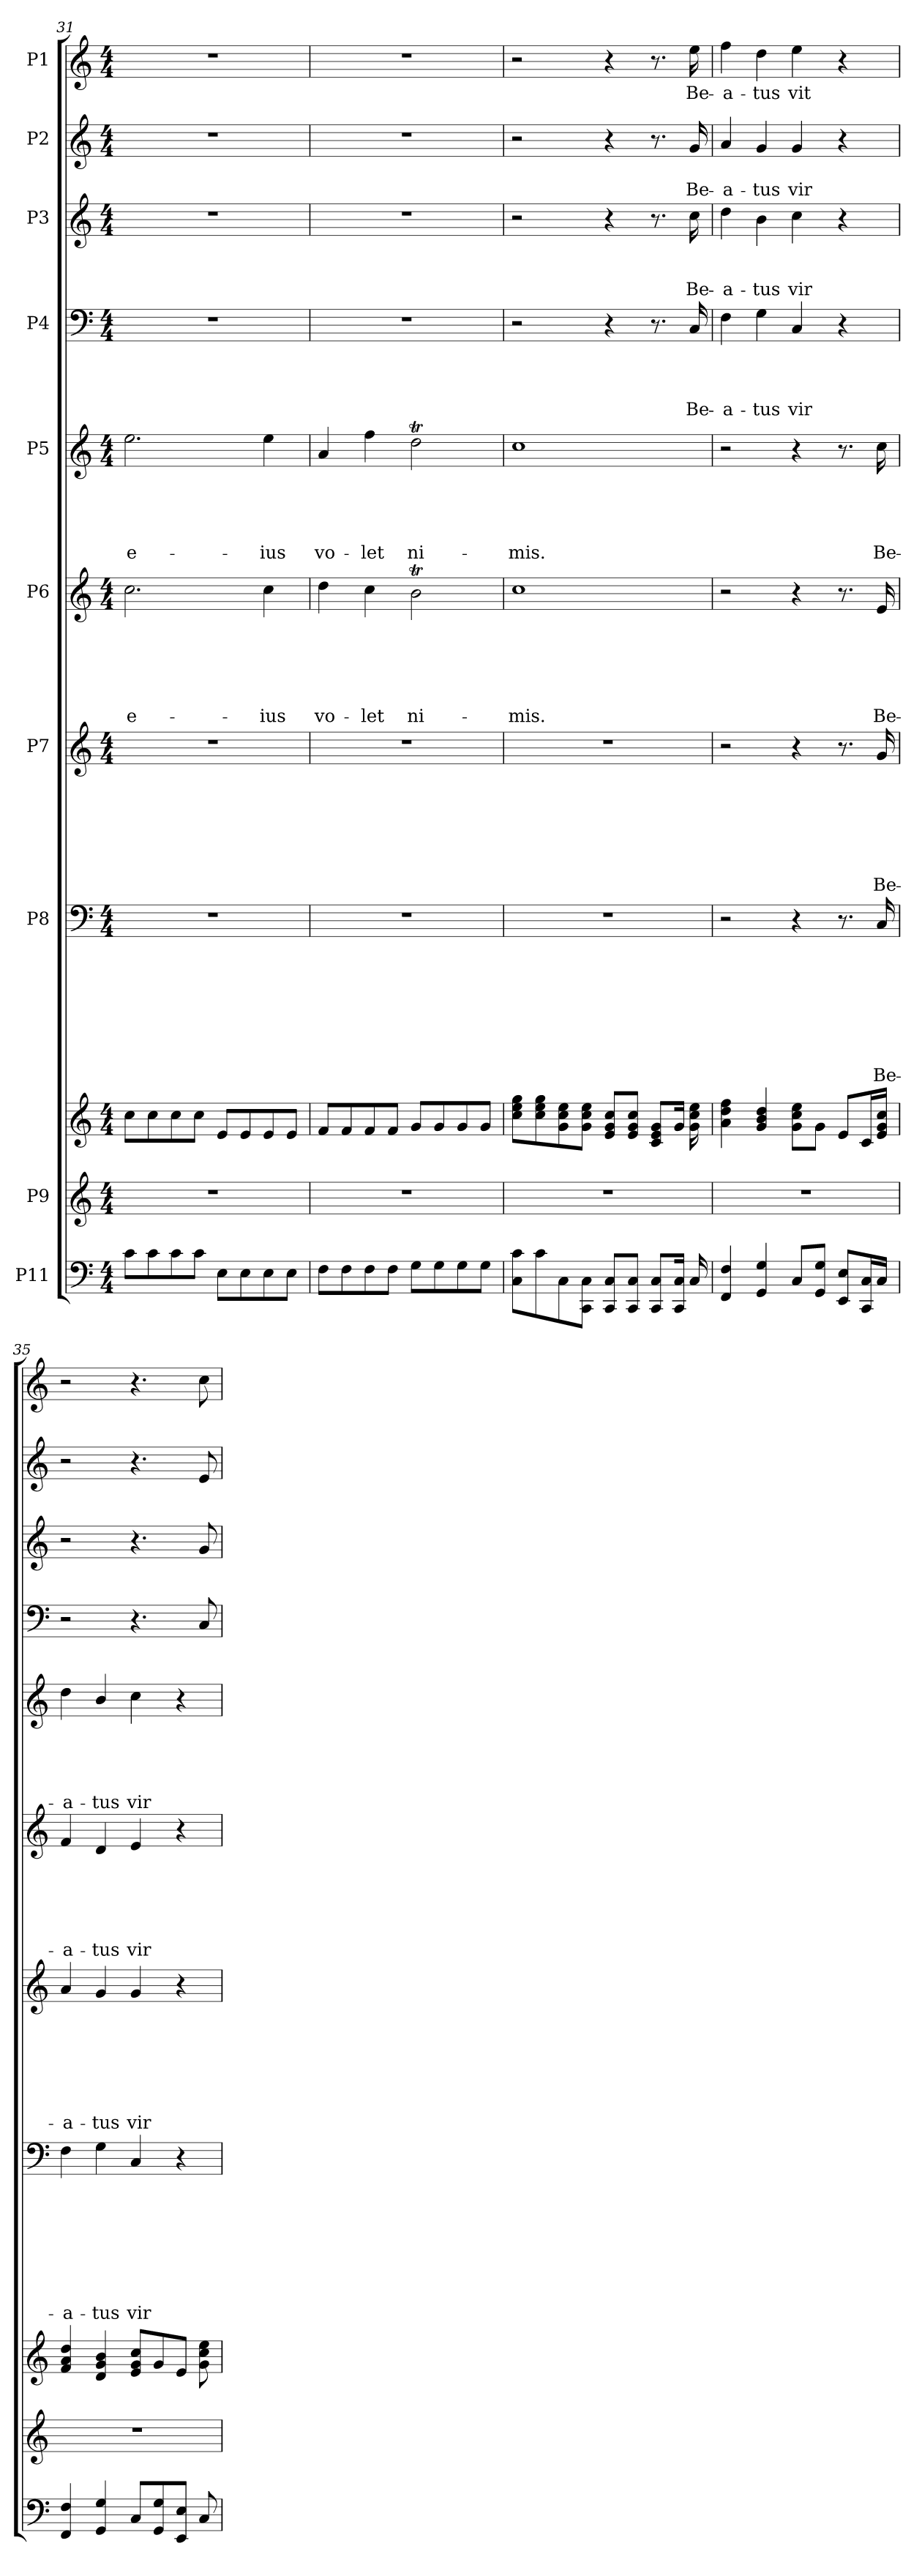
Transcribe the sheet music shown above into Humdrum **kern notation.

**kern	**kern	**kern	**kern	**text	**text	**text	**text	**text	**text	**text	**text	**kern	**text	**text	**text	**text	**text	**text	**text	**kern	**text	**text	**text	**text	**text	**text	**kern	**text	**text	**text	**text	**text	**kern	**text	**text	**text	**text	**kern	**text	**text	**text	**kern	**text	**text	**kern	**text
*part10	*part9	*part9	*part8	*part8	*part8	*part8	*part8	*part8	*part8	*part8	*part8	*part7	*part7	*part7	*part7	*part7	*part7	*part7	*part7	*part6	*part6	*part6	*part6	*part6	*part6	*part6	*part5	*part5	*part5	*part5	*part5	*part5	*part4	*part4	*part4	*part4	*part4	*part3	*part3	*part3	*part3	*part2	*part2	*part2	*part1	*part1
*staff11	*staff10	*staff9	*staff8	*staff8	*staff8	*staff8	*staff8	*staff8	*staff8	*staff8	*staff8	*staff7	*staff7	*staff7	*staff7	*staff7	*staff7	*staff7	*staff7	*staff6	*staff6	*staff6	*staff6	*staff6	*staff6	*staff6	*staff5	*staff5	*staff5	*staff5	*staff5	*staff5	*staff4	*staff4	*staff4	*staff4	*staff4	*staff3	*staff3	*staff3	*staff3	*staff2	*staff2	*staff2	*staff1	*staff1
*I"P11	*I"P9	*	*I"P8	*	*	*	*	*	*	*	*	*I"P7	*	*	*	*	*	*	*	*I"P6	*	*	*	*	*	*	*I"P5	*	*	*	*	*	*I"P4	*	*	*	*	*I"P3	*	*	*	*I"P2	*	*	*I"P1	*
*clefF4	*clefG2	*clefG2	*clefF4	*	*	*	*	*	*	*	*	*clefG2	*	*	*	*	*	*	*	*clefG2	*	*	*	*	*	*	*clefG2	*	*	*	*	*	*clefF4	*	*	*	*	*clefG2	*	*	*	*clefG2	*	*	*clefG2	*
*	*	*	*	*	*	*	*	*	*	*	*	*ITrd7c12	*	*	*	*	*	*	*	*	*	*	*	*	*	*	*	*	*	*	*	*	*	*	*	*	*	*ITrd7c12	*	*	*	*	*	*	*	*
*k[]	*k[]	*k[]	*k[]	*	*	*	*	*	*	*	*	*k[]	*	*	*	*	*	*	*	*k[]	*	*	*	*	*	*	*k[]	*	*	*	*	*	*k[]	*	*	*	*	*k[]	*	*	*	*k[]	*	*	*k[]	*
*C:	*C:	*C:	*C:	*	*	*	*	*	*	*	*	*C:	*	*	*	*	*	*	*	*C:	*	*	*	*	*	*	*C:	*	*	*	*	*	*C:	*	*	*	*	*C:	*	*	*	*C:	*	*	*C:	*
*M4/4	*M4/4	*M4/4	*M4/4	*	*	*	*	*	*	*	*	*M4/4	*	*	*	*	*	*	*	*M4/4	*	*	*	*	*	*	*M4/4	*	*	*	*	*	*M4/4	*	*	*	*	*M4/4	*	*	*	*M4/4	*	*	*M4/4	*
=31	=31	=31	=31	=31	=31	=31	=31	=31	=31	=31	=31	=31	=31	=31	=31	=31	=31	=31	=31	=31	=31	=31	=31	=31	=31	=31	=31	=31	=31	=31	=31	=31	=31	=31	=31	=31	=31	=31	=31	=31	=31	=31	=31	=31	=31	=31
!	!	!	!	!	!	!	!	!	!	!	!	!	!	!	!	!	!	!	!	!	!	!	!	!	!	!LO:LY:b	!	!	!	!	!	!LO:LY:b	!	!	!	!	!	!	!	!	!	!	!	!	!	!
8c\L	1r	8cc\L	1r	.	.	.	.	.	.	.	.	1r	.	.	.	.	.	.	.	2.cc\	.	.	.	.	.	e-	2.ee\	.	.	.	.	e-	1r	.	.	.	.	1r	.	.	.	1r	.	.	1r	.
8c\	.	8cc\	.	.	.	.	.	.	.	.	.	.	.	.	.	.	.	.	.	.	.	.	.	.	.	.	.	.	.	.	.	.	.	.	.	.	.	.	.	.	.	.	.	.	.	.
8c\	.	8cc\	.	.	.	.	.	.	.	.	.	.	.	.	.	.	.	.	.	.	.	.	.	.	.	.	.	.	.	.	.	.	.	.	.	.	.	.	.	.	.	.	.	.	.	.
8c\J	.	8cc\J	.	.	.	.	.	.	.	.	.	.	.	.	.	.	.	.	.	.	.	.	.	.	.	.	.	.	.	.	.	.	.	.	.	.	.	.	.	.	.	.	.	.	.	.
8E\L	.	8e/L	.	.	.	.	.	.	.	.	.	.	.	.	.	.	.	.	.	.	.	.	.	.	.	.	.	.	.	.	.	.	.	.	.	.	.	.	.	.	.	.	.	.	.	.
8E\	.	8e/	.	.	.	.	.	.	.	.	.	.	.	.	.	.	.	.	.	.	.	.	.	.	.	.	.	.	.	.	.	.	.	.	.	.	.	.	.	.	.	.	.	.	.	.
!	!	!	!	!	!	!	!	!	!	!	!	!	!	!	!	!	!	!	!	!	!	!	!	!	!	!LO:LY:b	!	!	!	!	!	!LO:LY:b	!	!	!	!	!	!	!	!	!	!	!	!	!	!
8E\	.	8e/	.	.	.	.	.	.	.	.	.	.	.	.	.	.	.	.	.	4cc\	.	.	.	.	.	-ius	4ee\	.	.	.	.	-ius	.	.	.	.	.	.	.	.	.	.	.	.	.	.
8E\J	.	8e/J	.	.	.	.	.	.	.	.	.	.	.	.	.	.	.	.	.	.	.	.	.	.	.	.	.	.	.	.	.	.	.	.	.	.	.	.	.	.	.	.	.	.	.	.
!!LO:PB:g=z
=32	=32	=32	=32	=32	=32	=32	=32	=32	=32	=32	=32	=32	=32	=32	=32	=32	=32	=32	=32	=32	=32	=32	=32	=32	=32	=32	=32	=32	=32	=32	=32	=32	=32	=32	=32	=32	=32	=32	=32	=32	=32	=32	=32	=32	=32	=32
!	!	!	!	!	!	!	!	!	!	!	!	!	!	!	!	!	!	!	!	!	!	!	!	!	!	!LO:LY:b	!	!	!	!	!	!LO:LY:b	!	!	!	!	!	!	!	!	!	!	!	!	!	!
8F\L	1r	8f/L	1r	.	.	.	.	.	.	.	.	1r	.	.	.	.	.	.	.	4dd\	.	.	.	.	.	vo-	4a/	.	.	.	.	vo-	1r	.	.	.	.	1r	.	.	.	1r	.	.	1r	.
8F\	.	8f/	.	.	.	.	.	.	.	.	.	.	.	.	.	.	.	.	.	.	.	.	.	.	.	.	.	.	.	.	.	.	.	.	.	.	.	.	.	.	.	.	.	.	.	.
!	!	!	!	!	!	!	!	!	!	!	!	!	!	!	!	!	!	!	!	!	!	!	!	!	!	!LO:LY:b	!	!	!	!	!	!LO:LY:b	!	!	!	!	!	!	!	!	!	!	!	!	!	!
8F\	.	8f/	.	.	.	.	.	.	.	.	.	.	.	.	.	.	.	.	.	4cc\	.	.	.	.	.	-let	4ff\	.	.	.	.	-let	.	.	.	.	.	.	.	.	.	.	.	.	.	.
8F\J	.	8f/J	.	.	.	.	.	.	.	.	.	.	.	.	.	.	.	.	.	.	.	.	.	.	.	.	.	.	.	.	.	.	.	.	.	.	.	.	.	.	.	.	.	.	.	.
!	!	!	!	!	!	!	!	!	!	!	!	!	!	!	!	!	!	!	!	!	!	!	!	!	!	!LO:LY:b	!	!	!	!	!	!LO:LY:b	!	!	!	!	!	!	!	!	!	!	!	!	!	!
8G\L	.	8g/L	.	.	.	.	.	.	.	.	.	.	.	.	.	.	.	.	.	2bt\	.	.	.	.	.	ni-	2ddT\	.	.	.	.	ni-	.	.	.	.	.	.	.	.	.	.	.	.	.	.
8G\	.	8g/	.	.	.	.	.	.	.	.	.	.	.	.	.	.	.	.	.	.	.	.	.	.	.	.	.	.	.	.	.	.	.	.	.	.	.	.	.	.	.	.	.	.	.	.
8G\	.	8g/	.	.	.	.	.	.	.	.	.	.	.	.	.	.	.	.	.	.	.	.	.	.	.	.	.	.	.	.	.	.	.	.	.	.	.	.	.	.	.	.	.	.	.	.
8G\J	.	8g/J	.	.	.	.	.	.	.	.	.	.	.	.	.	.	.	.	.	.	.	.	.	.	.	.	.	.	.	.	.	.	.	.	.	.	.	.	.	.	.	.	.	.	.	.
=33	=33	=33	=33	=33	=33	=33	=33	=33	=33	=33	=33	=33	=33	=33	=33	=33	=33	=33	=33	=33	=33	=33	=33	=33	=33	=33	=33	=33	=33	=33	=33	=33	=33	=33	=33	=33	=33	=33	=33	=33	=33	=33	=33	=33	=33	=33
!	!	!	!	!	!	!	!	!	!	!	!	!	!	!	!	!	!	!	!	!	!	!	!	!	!	!LO:LY:b	!	!	!	!	!	!LO:LY:b	!	!	!	!	!	!	!	!	!	!	!	!	!	!
8C\ 8c\L	1r	8cc\ 8ee\ 8gg\L	1r	.	.	.	.	.	.	.	.	1r	.	.	.	.	.	.	.	1cc	.	.	.	.	.	-mis.	1cc	.	.	.	.	-mis.	2r	.	.	.	.	2r	.	.	.	2r	.	.	2r	.
8c\	.	8cc\ 8ee\ 8gg\	.	.	.	.	.	.	.	.	.	.	.	.	.	.	.	.	.	.	.	.	.	.	.	.	.	.	.	.	.	.	.	.	.	.	.	.	.	.	.	.	.	.	.	.
8C\	.	8g\ 8cc\ 8ee\	.	.	.	.	.	.	.	.	.	.	.	.	.	.	.	.	.	.	.	.	.	.	.	.	.	.	.	.	.	.	.	.	.	.	.	.	.	.	.	.	.	.	.	.
8CC\ 8C\J	.	8g\ 8cc\ 8ee\J	.	.	.	.	.	.	.	.	.	.	.	.	.	.	.	.	.	.	.	.	.	.	.	.	.	.	.	.	.	.	.	.	.	.	.	.	.	.	.	.	.	.	.	.
8CC/ 8C/L	.	8e/ 8g/ 8cc/L	.	.	.	.	.	.	.	.	.	.	.	.	.	.	.	.	.	.	.	.	.	.	.	.	.	.	.	.	.	.	4r	.	.	.	.	4r	.	.	.	4r	.	.	4r	.
8CC/ 8C/J	.	8e/ 8g/ 8cc/J	.	.	.	.	.	.	.	.	.	.	.	.	.	.	.	.	.	.	.	.	.	.	.	.	.	.	.	.	.	.	.	.	.	.	.	.	.	.	.	.	.	.	.	.
8CC/ 8C/L	.	8c/ 8e/ 8g/L	.	.	.	.	.	.	.	.	.	.	.	.	.	.	.	.	.	.	.	.	.	.	.	.	.	.	.	.	.	.	8.r	.	.	.	.	8.r	.	.	.	8.r	.	.	8.r	.
16CC/ 16C/Jk	.	16g/Jk	.	.	.	.	.	.	.	.	.	.	.	.	.	.	.	.	.	.	.	.	.	.	.	.	.	.	.	.	.	.	.	.	.	.	.	.	.	.	.	.	.	.	.	.
!	!	!	!	!	!	!	!	!	!	!	!	!	!	!	!	!	!	!	!	!	!	!	!	!	!	!	!	!	!	!	!	!	!	!	!	!	!LO:LY:b	!	!	!	!LO:LY:b	!	!	!LO:LY:b	!	!LO:LY:b
16C/	.	16g\ 16cc\ 16ee\	.	.	.	.	.	.	.	.	.	.	.	.	.	.	.	.	.	.	.	.	.	.	.	.	.	.	.	.	.	.	16C/	.	.	.	Be-	16c\	.	.	Be-	16g/	.	Be-	16ee\	Be-
=34	=34	=34	=34	=34	=34	=34	=34	=34	=34	=34	=34	=34	=34	=34	=34	=34	=34	=34	=34	=34	=34	=34	=34	=34	=34	=34	=34	=34	=34	=34	=34	=34	=34	=34	=34	=34	=34	=34	=34	=34	=34	=34	=34	=34	=34	=34
!	!	!	!	!	!	!	!	!	!	!	!	!	!	!	!	!	!	!	!	!	!	!	!	!	!	!	!	!	!	!	!	!	!	!	!	!	!LO:LY:b	!	!	!	!LO:LY:b	!	!	!LO:LY:b	!	!LO:LY:b
4FF/ 4F/	1r	4a\ 4dd\ 4ff\	2r	.	.	.	.	.	.	.	.	2r	.	.	.	.	.	.	.	2r	.	.	.	.	.	.	2r	.	.	.	.	.	4F\	.	.	.	-a-	4d\	.	.	-a-	4a/	.	-a-	4ff\	-a-
!	!	!	!	!	!	!	!	!	!	!	!	!	!	!	!	!	!	!	!	!	!	!	!	!	!	!	!	!	!	!	!	!	!	!	!	!	!LO:LY:b	!	!	!	!LO:LY:b	!	!	!LO:LY:b	!	!LO:LY:b
4GG/ 4G/	.	4g/ 4b/ 4dd/	.	.	.	.	.	.	.	.	.	.	.	.	.	.	.	.	.	.	.	.	.	.	.	.	.	.	.	.	.	.	4G\	.	.	.	-tus	4B\	.	.	-tus	4g/	.	-tus	4dd\	-tus
!	!	!	!	!	!	!	!	!	!	!	!	!	!	!	!	!	!	!	!	!	!	!	!	!	!	!	!	!	!	!	!	!	!	!	!	!	!LO:LY:b	!	!	!	!LO:LY:b	!	!	!LO:LY:b	!	!LO:LY:b
8C/L	.	8g\ 8cc\ 8ee\L	4r	.	.	.	.	.	.	.	.	4r	.	.	.	.	.	.	.	4r	.	.	.	.	.	.	4r	.	.	.	.	.	4C/	.	.	.	vir	4c\	.	.	vir	4g/	.	vir	4ee\	vit
8GG/ 8G/J	.	8g\J	.	.	.	.	.	.	.	.	.	.	.	.	.	.	.	.	.	.	.	.	.	.	.	.	.	.	.	.	.	.	.	.	.	.	.	.	.	.	.	.	.	.	.	.
8EE/ 8E/L	.	8e/L	8.r	.	.	.	.	.	.	.	.	8.r	.	.	.	.	.	.	.	8.r	.	.	.	.	.	.	8.r	.	.	.	.	.	4r	.	.	.	.	4r	.	.	.	4r	.	.	4r	.
16CC/ 16C/L	.	16c/L	.	.	.	.	.	.	.	.	.	.	.	.	.	.	.	.	.	.	.	.	.	.	.	.	.	.	.	.	.	.	.	.	.	.	.	.	.	.	.	.	.	.	.	.
!	!	!	!	!	!	!	!	!	!	!	!LO:LY:b	!	!	!	!	!	!	!	!LO:LY:b	!	!	!	!	!	!	!LO:LY:b	!	!	!	!	!	!LO:LY:b	!	!	!	!	!	!	!	!	!	!	!	!	!	!
16C/JJ	.	16e/ 16g/ 16cc/JJ	16C/	.	.	.	.	.	.	.	Be-	16G/	.	.	.	.	.	.	Be-	16e/	.	.	.	.	.	Be-	16cc\	.	.	.	.	Be-	.	.	.	.	.	.	.	.	.	.	.	.	.	.
=35	=35	=35	=35	=35	=35	=35	=35	=35	=35	=35	=35	=35	=35	=35	=35	=35	=35	=35	=35	=35	=35	=35	=35	=35	=35	=35	=35	=35	=35	=35	=35	=35	=35	=35	=35	=35	=35	=35	=35	=35	=35	=35	=35	=35	=35	=35
!	!	!	!	!	!	!	!	!	!	!	!LO:LY:b	!	!	!	!	!	!	!	!LO:LY:b	!	!	!	!	!	!	!LO:LY:b	!	!	!	!	!	!LO:LY:b	!	!	!	!	!	!	!	!	!	!	!	!	!	!
4FF/ 4F/	1r	4f/ 4a/ 4dd/	4F\	.	.	.	.	.	.	.	-a-	4A/	.	.	.	.	.	.	-a-	4f/	.	.	.	.	.	-a-	4dd\	.	.	.	.	-a-	2r	.	.	.	.	2r	.	.	.	2r	.	.	2r	.
!	!	!	!	!	!	!	!	!	!	!	!LO:LY:b	!	!	!	!	!	!	!	!LO:LY:b	!	!	!	!	!	!	!LO:LY:b	!	!	!	!	!	!LO:LY:b	!	!	!	!	!	!	!	!	!	!	!	!	!	!
4GG/ 4G/	.	4d/ 4g/ 4b/	4G\	.	.	.	.	.	.	.	-tus	4G/	.	.	.	.	.	.	-tus	4d/	.	.	.	.	.	-tus	4b/	.	.	.	.	-tus	.	.	.	.	.	.	.	.	.	.	.	.	.	.
!	!	!	!	!	!	!	!	!	!	!	!LO:LY:b	!	!	!	!	!	!	!	!LO:LY:b	!	!	!	!	!	!	!LO:LY:b	!	!	!	!	!	!LO:LY:b	!	!	!	!	!	!	!	!	!	!	!	!	!	!
8C/L	.	8e/ 8g/ 8cc/L	4C/	.	.	.	.	.	.	.	vir	4G/	.	.	.	.	.	.	vir	4e/	.	.	.	.	.	vir	4cc\	.	.	.	.	vir	4.r	.	.	.	.	4.r	.	.	.	4.r	.	.	4.r	.
8GG/ 8G/	.	8g/	.	.	.	.	.	.	.	.	.	.	.	.	.	.	.	.	.	.	.	.	.	.	.	.	.	.	.	.	.	.	.	.	.	.	.	.	.	.	.	.	.	.	.	.
8EE/ 8E/J	.	8e/J	4r	.	.	.	.	.	.	.	.	4r	.	.	.	.	.	.	.	4r	.	.	.	.	.	.	4r	.	.	.	.	.	.	.	.	.	.	.	.	.	.	.	.	.	.	.
8C/	.	8g\ 8cc\ 8ee\	.	.	.	.	.	.	.	.	.	.	.	.	.	.	.	.	.	.	.	.	.	.	.	.	.	.	.	.	.	.	8C/	.	.	.	.	8G/	.	.	.	8e/	.	.	8cc\	.
=	=	=	=	=	=	=	=	=	=	=	=	=	=	=	=	=	=	=	=	=	=	=	=	=	=	=	=	=	=	=	=	=	=	=	=	=	=	=	=	=	=	=	=	=	=	=
*-	*-	*-	*-	*-	*-	*-	*-	*-	*-	*-	*-	*-	*-	*-	*-	*-	*-	*-	*-	*-	*-	*-	*-	*-	*-	*-	*-	*-	*-	*-	*-	*-	*-	*-	*-	*-	*-	*-	*-	*-	*-	*-	*-	*-	*-	*-
